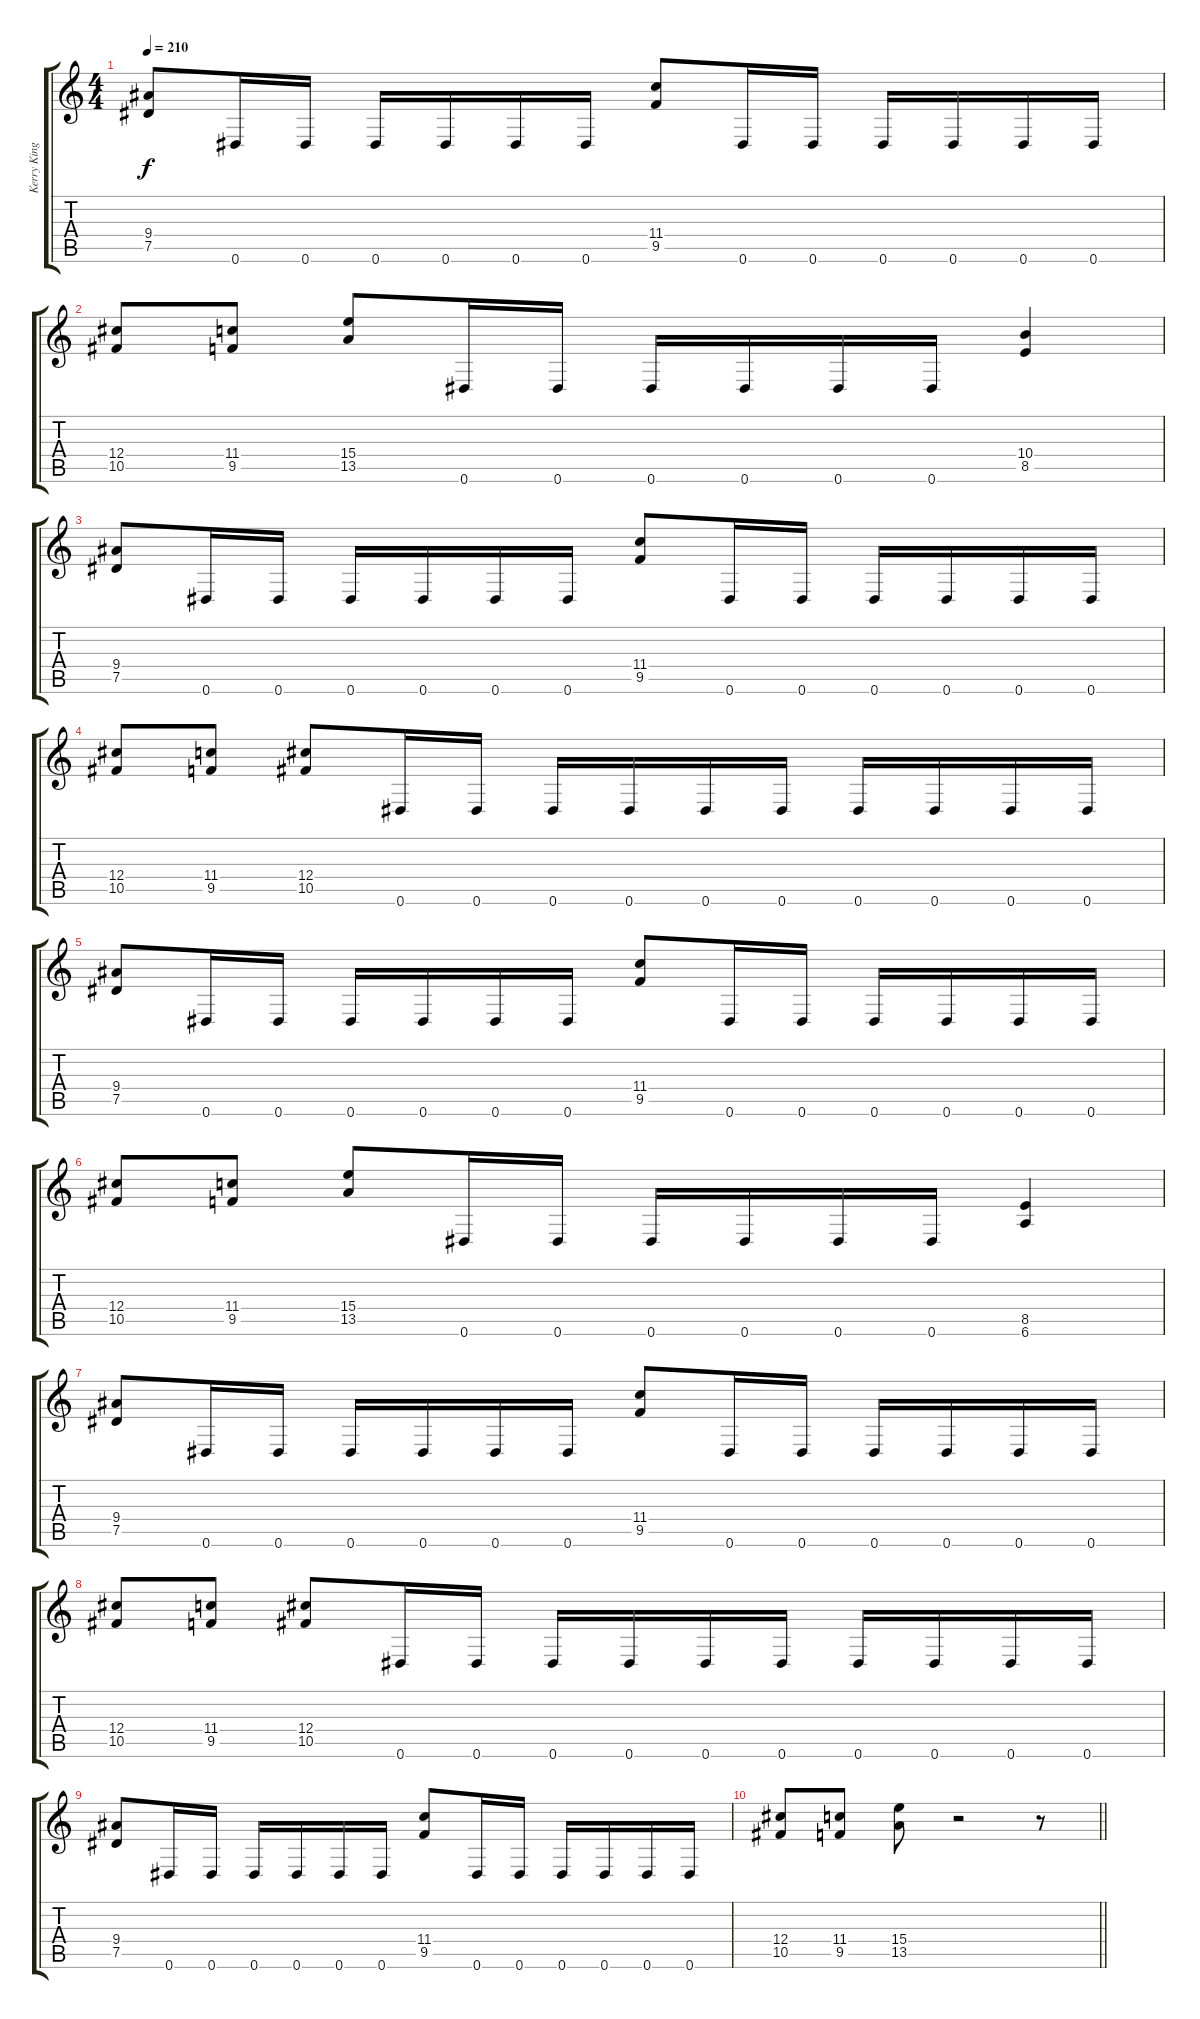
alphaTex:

\track ("Kerry King" "Kerry King") {instrument distortionguitar}
\staff {score tabs}
\tuning (Eb4 Bb3 Gb3 Db3 Ab2 Eb2) {hide}
\ts (4 4)
\tempo 210
\clef g2
\ks c
(9.4 7.5).8{dy f} 0.6.16 0.6.16 0.6.16 0.6.16 0.6.16 0.6.16 (11.4 9.5).8 0.6.16 0.6.16 0.6.16 0.6.16 0.6.16 0.6.16 |
(12.4 10.5).8 (11.4 9.5).8 (15.4 13.5).8 0.6.16 0.6.16 0.6.16 0.6.16 0.6.16 0.6.16 (10.4 8.5).4 |
(9.4 7.5).8 0.6.16 0.6.16 0.6.16 0.6.16 0.6.16 0.6.16 (11.4 9.5).8 0.6.16 0.6.16 0.6.16 0.6.16 0.6.16 0.6.16 |
(12.4 10.5).8 (11.4 9.5).8 (12.4 10.5).8 0.6.16 0.6.16 0.6.16 0.6.16 0.6.16 0.6.16 0.6.16 0.6.16 0.6.16 0.6.16 |
(9.4 7.5).8 0.6.16 0.6.16 0.6.16 0.6.16 0.6.16 0.6.16 (11.4 9.5).8 0.6.16 0.6.16 0.6.16 0.6.16 0.6.16 0.6.16 |
(12.4 10.5).8 (11.4 9.5).8 (15.4 13.5).8 0.6.16 0.6.16 0.6.16 0.6.16 0.6.16 0.6.16 (8.5 6.6).4 |
(9.4 7.5).8 0.6.16 0.6.16 0.6.16 0.6.16 0.6.16 0.6.16 (11.4 9.5).8 0.6.16 0.6.16 0.6.16 0.6.16 0.6.16 0.6.16 |
(12.4 10.5).8 (11.4 9.5).8 (12.4 10.5).8 0.6.16 0.6.16 0.6.16 0.6.16 0.6.16 0.6.16 0.6.16 0.6.16 0.6.16 0.6.16 |
(9.4 7.5).8 0.6.16 0.6.16 0.6.16 0.6.16 0.6.16 0.6.16 (11.4 9.5).8 0.6.16 0.6.16 0.6.16 0.6.16 0.6.16 0.6.16 |
\barLineRight lightlight
(12.4 10.5).8 (11.4 9.5).8 (15.4 13.5).8 r.2 r.8
